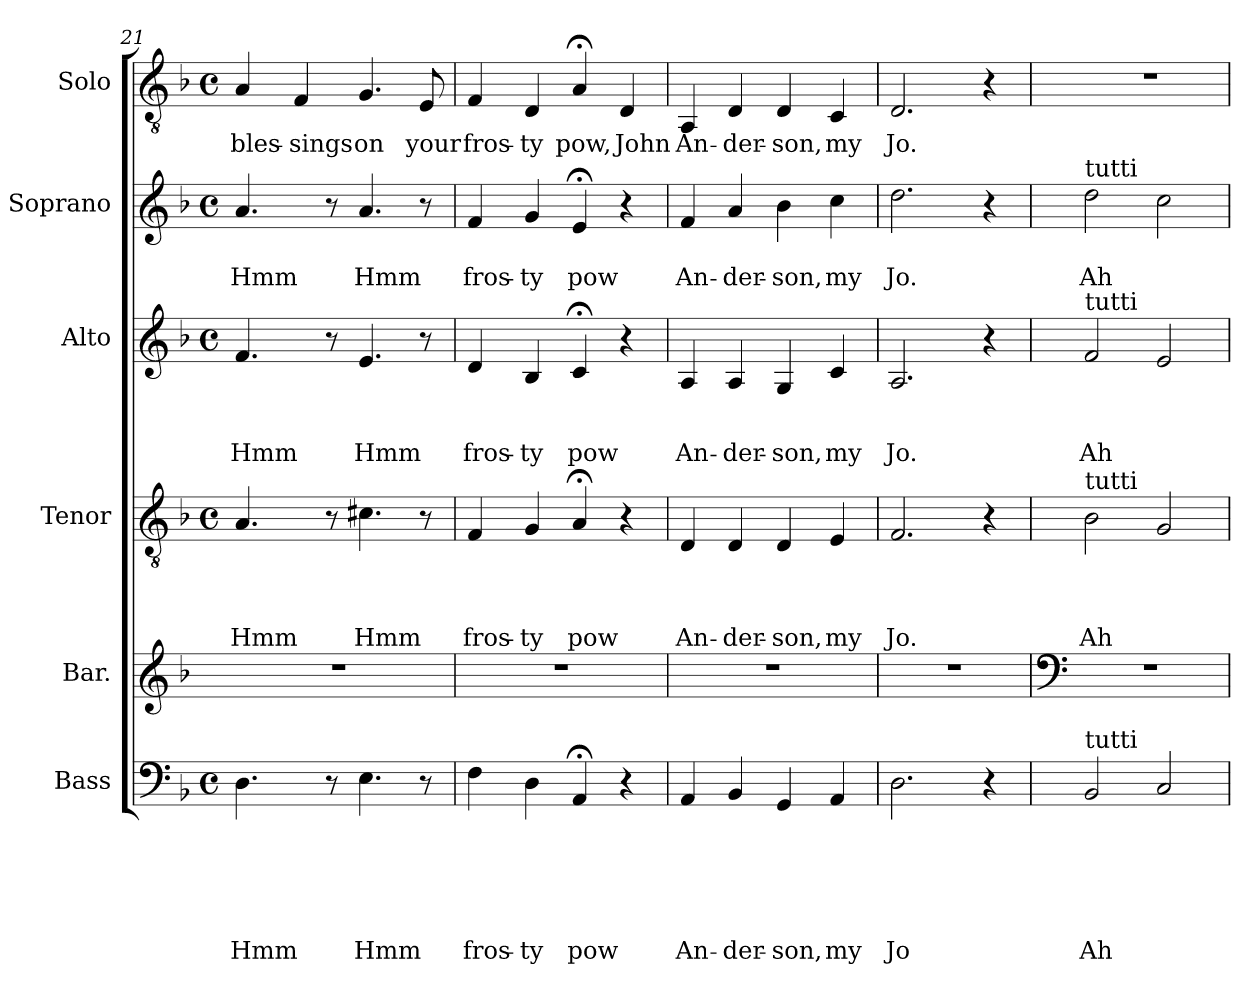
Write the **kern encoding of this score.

**kern	**text	**text	**text	**text	**text	**text	**kern	**kern	**text	**text	**text	**text	**kern	**text	**text	**text	**kern	**text	**text	**kern	**text
*part6	*part6	*part6	*part6	*part6	*part6	*part6	*part5	*part4	*part4	*part4	*part4	*part4	*part3	*part3	*part3	*part3	*part2	*part2	*part2	*part1	*part1
*staff6	*staff6	*staff6	*staff6	*staff6	*staff6	*staff6	*staff5	*staff4	*staff4	*staff4	*staff4	*staff4	*staff3	*staff3	*staff3	*staff3	*staff2	*staff2	*staff2	*staff1	*staff1
*I"Bass	*	*	*	*	*	*	*I"Bar.	*I"Tenor	*	*	*	*	*I"Alto	*	*	*	*I"Soprano	*	*	*I"Solo	*
*I'B.	*	*	*	*	*	*	*I'Bar.	*I'T.	*	*	*	*	*I'A.	*	*	*	*I'S.	*	*	*I'Solo	*
*clefF4	*	*	*	*	*	*	*clefG2	*clefGv2	*	*	*	*	*clefG2	*	*	*	*clefG2	*	*	*clefGv2	*
*k[b-]	*	*	*	*	*	*	*k[b-]	*k[b-]	*	*	*	*	*k[b-]	*	*	*	*k[b-]	*	*	*k[b-]	*
*F:	*	*	*	*	*	*	*F:	*F:	*	*	*	*	*F:	*	*	*	*F:	*	*	*F:	*
*M4/4	*	*	*	*	*	*	*	*M4/4	*	*	*	*	*M4/4	*	*	*	*M4/4	*	*	*M4/4	*
*met(c)	*	*	*	*	*	*	*	*met(c)	*	*	*	*	*met(c)	*	*	*	*met(c)	*	*	*met(c)	*
=21	=21	=21	=21	=21	=21	=21	=21	=21	=21	=21	=21	=21	=21	=21	=21	=21	=21	=21	=21	=21	=21
!	!	!	!	!	!	!LO:LY:b	!	!	!	!	!	!LO:LY:b	!	!	!	!LO:LY:b	!	!	!LO:LY:b	!	!LO:LY:b
4.D\	.	.	.	.	.	Hmm	1r	4.A/	.	.	.	Hmm	4.f/	.	.	Hmm	4.a/	.	Hmm	4A/	bles-
!	!	!	!	!	!	!	!	!	!	!	!	!	!	!	!	!	!	!	!	!	!LO:LY:b:rj
.	.	.	.	.	.	.	.	.	.	.	.	.	.	.	.	.	.	.	.	4F/	-sings
8r	.	.	.	.	.	.	.	8r	.	.	.	.	8r	.	.	.	8r	.	.	.	.
!	!	!	!	!	!	!LO:LY:b	!	!	!	!	!	!LO:LY:b	!	!	!	!LO:LY:b	!	!	!LO:LY:b	!	!LO:LY:b
4.E\	.	.	.	.	.	Hmm	.	4.c#X\	.	.	.	Hmm	4.e/	.	.	Hmm	4.a/	.	Hmm	4.G/	on
!	!	!	!	!	!	!	!	!	!	!	!	!	!	!	!	!	!	!	!	!	!LO:LY:b
8r	.	.	.	.	.	.	.	8r	.	.	.	.	8r	.	.	.	8r	.	.	8E/	your
=22	=22	=22	=22	=22	=22	=22	=22	=22	=22	=22	=22	=22	=22	=22	=22	=22	=22	=22	=22	=22	=22
!	!	!	!	!	!	!LO:LY:b	!	!	!	!	!	!LO:LY:b	!	!	!	!LO:LY:b	!	!	!LO:LY:b	!	!LO:LY:b
4F\	.	.	.	.	.	fros-	1r	4F/	.	.	.	fros-	4d/	.	.	fros-	4f/	.	fros-	4F/	fros-
!	!	!	!	!	!	!LO:LY:b	!	!	!	!	!	!LO:LY:b	!	!	!	!LO:LY:b	!	!	!LO:LY:b	!	!LO:LY:b
4D\	.	.	.	.	.	-ty	.	4G/	.	.	.	-ty	4B-/	.	.	-ty	4g/	.	-ty	4D/	-ty
!	!	!	!	!	!	!LO:LY:b	!	!	!	!	!	!LO:LY:b	!	!	!	!LO:LY:b	!	!	!LO:LY:b	!	!LO:LY:b
4AA;/	.	.	.	.	.	pow	.	4A;/	.	.	.	pow	4c;/	.	.	pow	4e;/	.	pow	4A;/	pow,
!	!	!	!	!	!	!	!	!	!	!	!	!	!	!	!	!	!	!	!	!	!LO:LY:b
4r	.	.	.	.	.	.	.	4r	.	.	.	.	4r	.	.	.	4r	.	.	4D/	John
=23	=23	=23	=23	=23	=23	=23	=23	=23	=23	=23	=23	=23	=23	=23	=23	=23	=23	=23	=23	=23	=23
!	!	!	!	!	!	!LO:LY:b	!	!	!	!	!	!LO:LY:b	!	!	!	!LO:LY:b	!	!	!LO:LY:b	!	!LO:LY:b
4AA/	.	.	.	.	.	An-	1r	4D/	.	.	.	An-	4A/	.	.	An-	4f/	.	An-	4AA/	An-
!	!	!	!	!	!	!LO:LY:b	!	!	!	!	!	!LO:LY:b	!	!	!	!LO:LY:b	!	!	!LO:LY:b	!	!LO:LY:b
4BB-/	.	.	.	.	.	-der-	.	4D/	.	.	.	-der-	4A/	.	.	-der-	4a/	.	-der-	4D/	-der-
!	!	!	!	!	!	!LO:LY:b	!	!	!	!	!	!LO:LY:b	!	!	!	!LO:LY:b	!	!	!LO:LY:b	!	!LO:LY:b
4GG/	.	.	.	.	.	-son,	.	4D/	.	.	.	-son,	4G/	.	.	-son,	4b-\	.	-son,	4D/	-son,
!	!	!	!	!	!	!LO:LY:b	!	!	!	!	!	!LO:LY:b	!	!	!	!LO:LY:b	!	!	!LO:LY:b	!	!LO:LY:b
4AA/	.	.	.	.	.	my	.	4E/	.	.	.	my	4c/	.	.	my	4cc\	.	my	4C/	my
=24	=24	=24	=24	=24	=24	=24	=24	=24	=24	=24	=24	=24	=24	=24	=24	=24	=24	=24	=24	=24	=24
!	!	!	!	!	!	!LO:LY:b	!	!	!	!	!	!LO:LY:b	!	!	!	!LO:LY:b	!	!	!LO:LY:b	!	!LO:LY:b
2.D\	.	.	.	.	.	Jo	1r	2.F/	.	.	.	Jo.	2.A/	.	.	Jo.	2.dd\	.	Jo.	2.D/	Jo.
4r	.	.	.	.	.	.	.	4r	.	.	.	.	4r	.	.	.	4r	.	.	4r	.
!!LO:PB:g=z
=25	=25	=25	=25	=25	=25	=25	=25	=25	=25	=25	=25	=25	=25	=25	=25	=25	=25	=25	=25	=25	=25
*	*	*	*	*	*	*	*clefF4	*	*	*	*	*	*	*	*	*	*	*	*	*	*
!	!	!	!	!	!	!	!	!	!	!	!	!	!	!	!	!	!LO:TX:a:t=tutti	!	!	!	!
!	!	!	!	!	!	!	!	!	!	!	!	!	!LO:TX:a:t=tutti	!	!	!	!	!	!	!	!
!	!	!	!	!	!	!	!	!LO:TX:a:t=tutti	!	!	!	!	!	!	!	!	!	!	!	!	!
!LO:TX:a:t=tutti	!	!	!	!	!	!	!	!	!	!	!	!	!	!	!	!	!	!	!	!	!
!	!	!	!	!	!	!LO:LY:b	!	!	!	!	!	!LO:LY:b	!	!	!	!LO:LY:b	!	!	!LO:LY:b	!	!
2BB-/	.	.	.	.	.	Ah	1r	2B-\	.	.	.	Ah	2f/	.	.	Ah	2dd\	.	Ah	1r	.
2C/	.	.	.	.	.	.	.	2G/	.	.	.	.	2e/	.	.	.	2cc\	.	.	.	.
=	=	=	=	=	=	=	=	=	=	=	=	=	=	=	=	=	=	=	=	=	=
*-	*-	*-	*-	*-	*-	*-	*-	*-	*-	*-	*-	*-	*-	*-	*-	*-	*-	*-	*-	*-	*-
